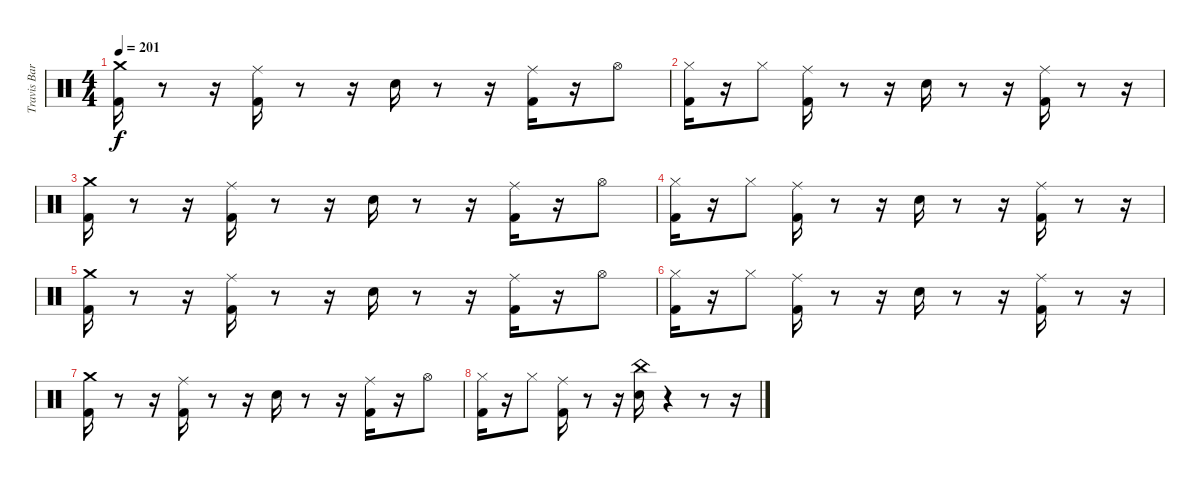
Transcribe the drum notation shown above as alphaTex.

\track ("Travis Barker(drum)" "Travis Bar") {instrument percussion}
\staff {score}
\articulation defaults
\ts (4 4)
\tempo 201
\clef neutral
\ks c
("Crash medium (hit)" "Kick (hit) 2").16{dy f} r.8 r.16 ("Ride (middle)" "Kick (hit) 2").16 r.8 r.16 "Electric Snare (hit)".16 r.8 r.16 ("Ride (middle)" "Kick (hit) 2").16 r.16 "Hi-Hat (open)".8 |
("Kick (hit) 2" "Hi-Hat (closed)").16 r.16 "Hi-Hat (closed)".8 ("Ride (middle)" "Kick (hit) 2").16 r.8 r.16 "Electric Snare (hit)".16 r.8 r.16 ("Ride (middle)" "Kick (hit) 2").16 r.8 r.16 |
("Crash medium (hit)" "Kick (hit) 2").16 r.8 r.16 ("Ride (middle)" "Kick (hit) 2").16 r.8 r.16 "Electric Snare (hit)".16 r.8 r.16 ("Ride (middle)" "Kick (hit) 2").16 r.16 "Hi-Hat (open)".8 |
("Kick (hit) 2" "Hi-Hat (closed)").16 r.16 "Hi-Hat (closed)".8 ("Ride (middle)" "Kick (hit) 2").16 r.8 r.16 "Electric Snare (hit)".16 r.8 r.16 ("Ride (middle)" "Kick (hit) 2").16 r.8 r.16 |
("Crash medium (hit)" "Kick (hit) 2").16 r.8 r.16 ("Ride (middle)" "Kick (hit) 2").16 r.8 r.16 "Electric Snare (hit)".16 r.8 r.16 ("Ride (middle)" "Kick (hit) 2").16 r.16 "Hi-Hat (open)".8 |
("Kick (hit) 2" "Hi-Hat (closed)").16 r.16 "Hi-Hat (closed)".8 ("Ride (middle)" "Kick (hit) 2").16 r.8 r.16 "Electric Snare (hit)".16 r.8 r.16 ("Ride (middle)" "Kick (hit) 2").16 r.8 r.16 |
("Crash medium (hit)" "Kick (hit) 2").16 r.8 r.16 ("Ride (middle)" "Kick (hit) 2").16 r.8 r.16 "Electric Snare (hit)".16 r.8 r.16 ("Ride (middle)" "Kick (hit) 2").16 r.16 "Hi-Hat (open)".8 |
("Kick (hit) 2" "Hi-Hat (closed)").16 r.16 "Hi-Hat (closed)".8 ("Ride (middle)" "Kick (hit) 2").16 r.8 r.16 ("China (hit)" "Electric Snare (hit)").16 r.4 r.8 r.16
